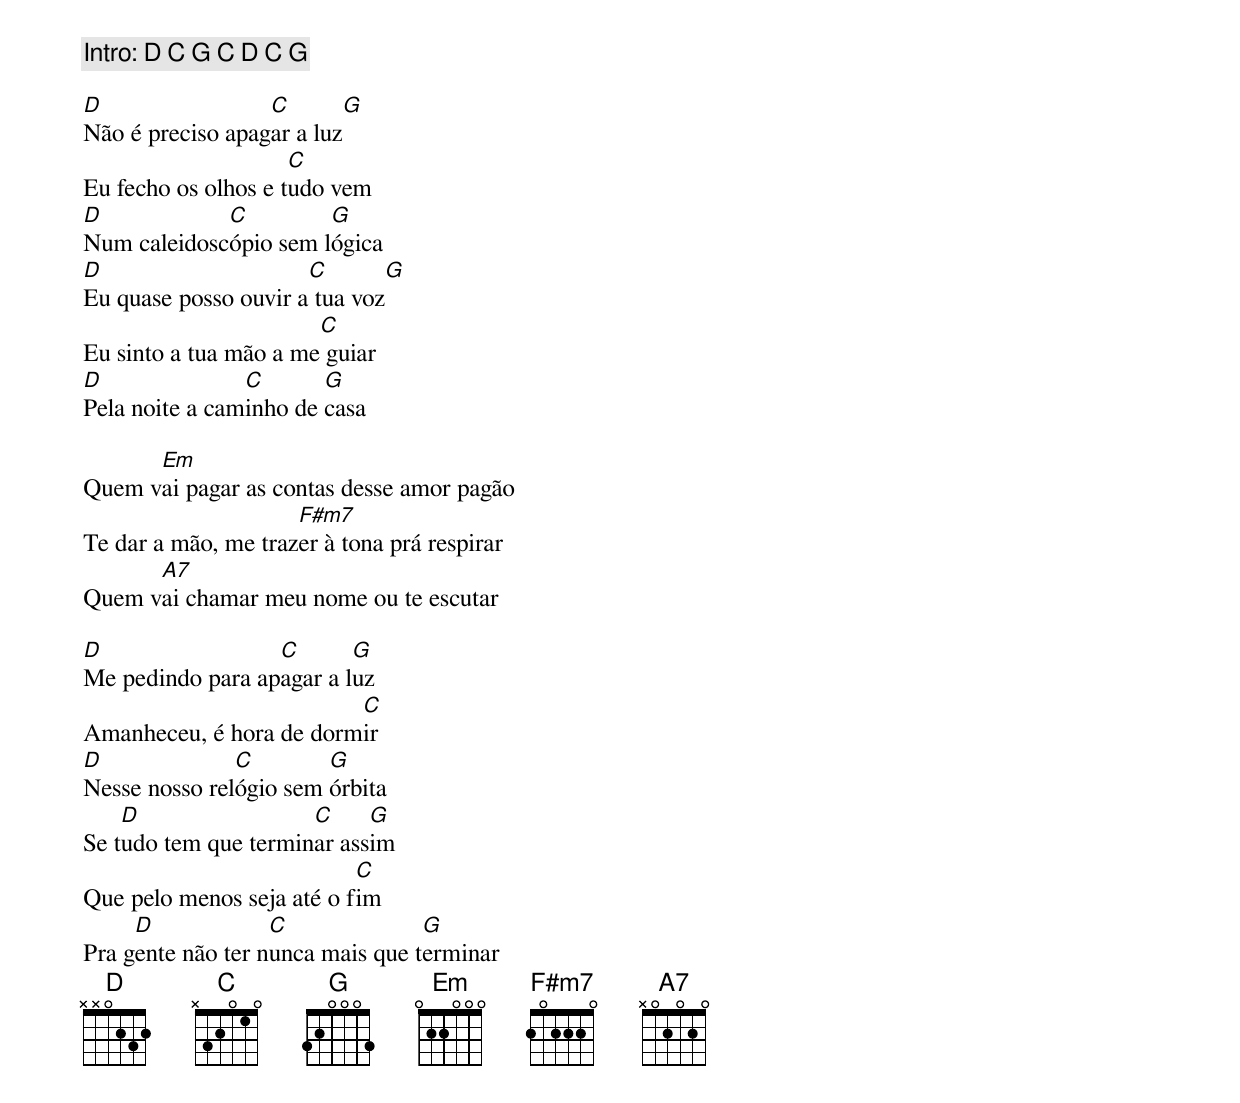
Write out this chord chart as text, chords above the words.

[Intro:] D C G C D C G

D                 C       G
Não é preciso apagar a luz
                     C
Eu fecho os olhos e tudo vem
D            C         G
Num caleidoscópio sem lógica
D                     C       G
Eu quase posso ouvir a tua voz
                       C
Eu sinto a tua mão a me guiar
D               C       G
Pela noite a caminho de casa

      Em
Quem vai pagar as contas desse amor pagão
                     F#m7
Te dar a mão, me trazer à tona prá respirar
      A7
Quem vai chamar meu nome ou te escutar

D                 C       G
Me pedindo para apagar a luz
                         C
Amanheceu, é hora de dormir
D              C        G
Nesse nosso relógio sem órbita
    D                 C     G
Se tudo tem que terminar assim
                           C
Que pelo menos seja até o fim
     D             C              G
Pra gente não ter nunca mais que terminar
